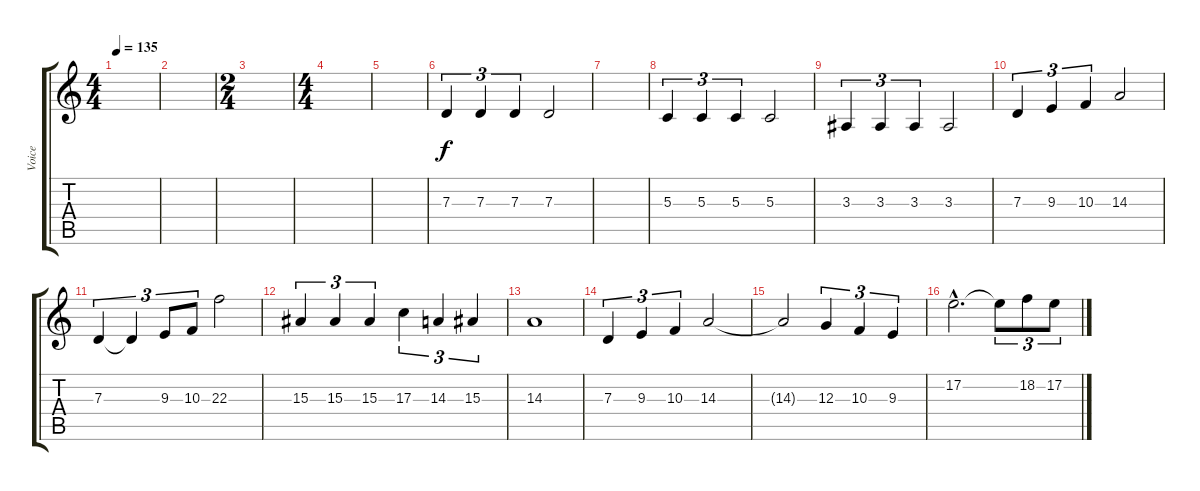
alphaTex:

\track ("Voice" "Voice") {instrument tenorsax}
\staff {score tabs}
\tuning (E4 B3 G3 D3 A2 E2) {hide}
\ts (4 4)
\tempo 135
\clef g2
\ks c
|
|
\ts (2 4)
|
\ts (4 4)
|
|
7.3.4{tu (3 2) volume 9 instrument oboe} 7.3.4{tu (3 2)} 7.3.4{tu (3 2)} 7.3.2 |
|
5.3.4{tu (3 2)} 5.3.4{tu (3 2)} 5.3.4{tu (3 2)} 5.3.2 |
3.3.4{tu (3 2)} 3.3.4{tu (3 2)} 3.3.4{tu (3 2)} 3.3.2 |
7.3.4{tu (3 2) volume 13 instrument tenorsax} 9.3.4{tu (3 2)} 10.3.4{tu (3 2)} 14.3.2 |
7.3.4{tu (3 2)} 7.3{t}.4{tu (3 2)} 9.3.8{tu (3 2)} 10.3.8{tu (3 2)} 22.3.2 |
15.3.4{tu (3 2)} 15.3.4{tu (3 2)} 15.3.4{tu (3 2)} 17.3.4{tu (3 2)} 14.3.4{tu (3 2)} 15.3.4{tu (3 2)} |
14.3.1 |
7.3.4{tu (3 2) volume 16 instrument tenorsax} 9.3.4{tu (3 2)} 10.3.4{tu (3 2)} 14.3.2 |
14.3{t}.2 12.3.4{tu (3 2)} 10.3.4{tu (3 2)} 9.3.4{tu (3 2)} |
17.2{hac}.2{d} 17.2{t}.8{tu (3 2)} 18.2.8{tu (3 2)} 17.2.8{tu (3 2)}
